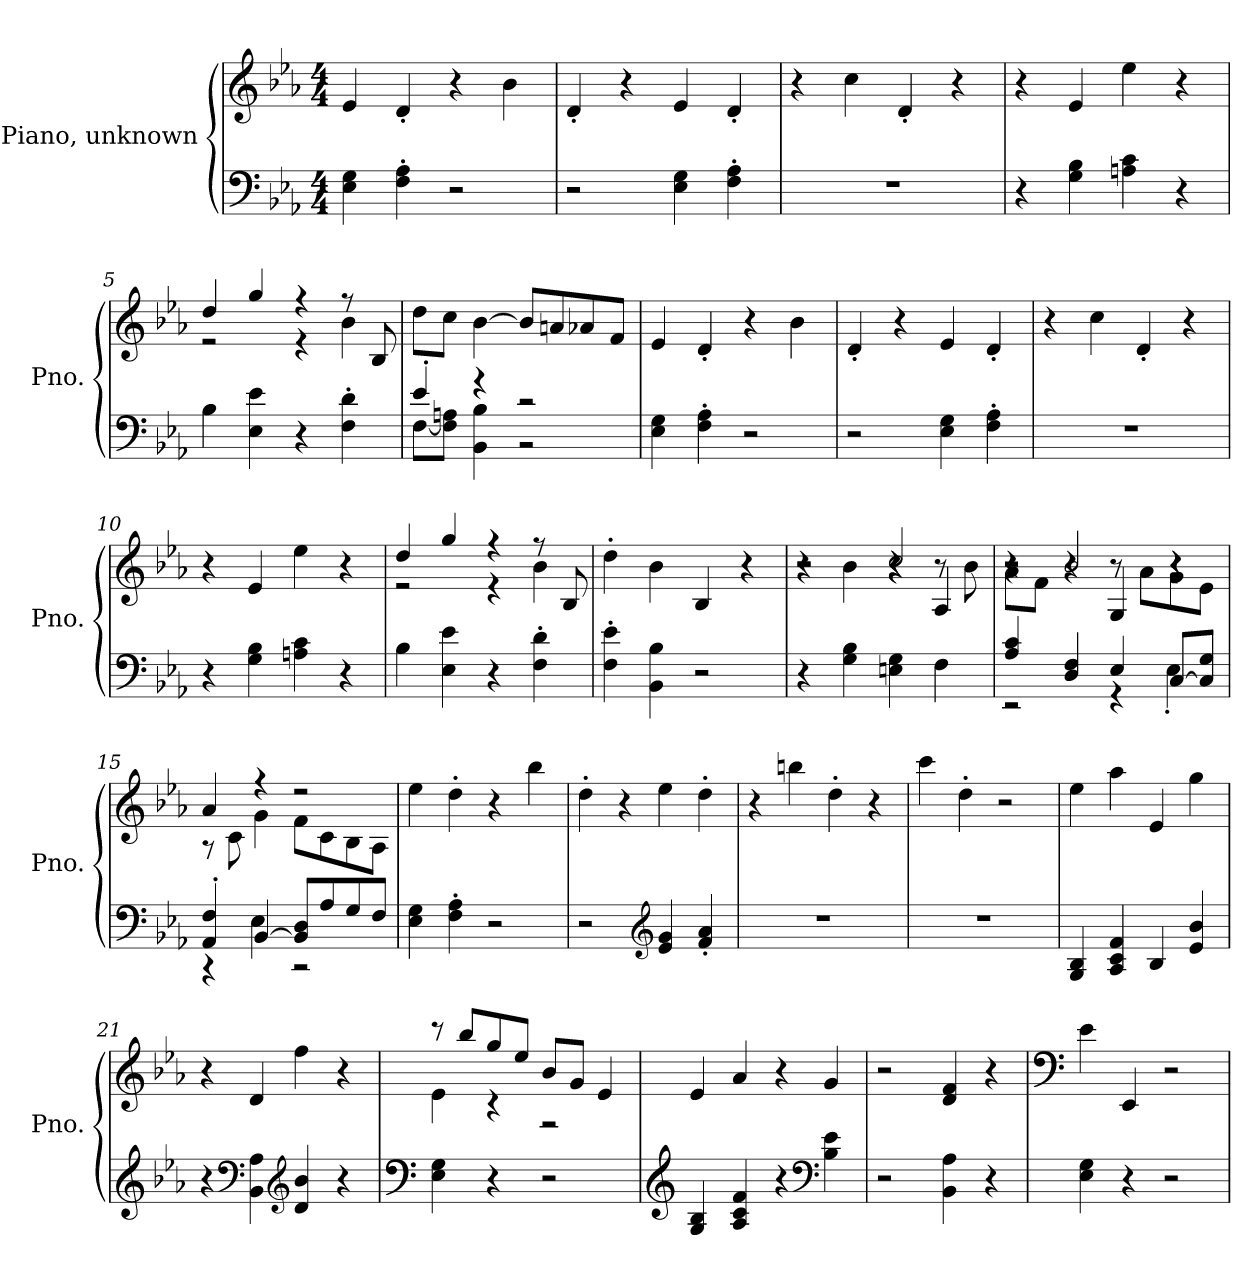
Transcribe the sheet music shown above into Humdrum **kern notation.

**kern	**kern
*part1	*part1
*staff2	*staff1
*I"Piano, unknown	*
*I'Pno.	*
*clefF4	*clefG2
*k[b-e-a-]	*k[b-e-a-]
*M4/4	*M4/4
*MM120	*MM120
=1	=1
4E-\ 4G\	4e-/
4F\' 4A-\'	4d'/
2r	4r
.	4b-\
=2	=2
2r	4d'/
.	4r
4E-\ 4G\	4e-/
4F\' 4A-\'	4d'/
=3	=3
1r	4r
.	4cc\
.	4d'/
.	4r
=4	=4
4r	4r
4G\ 4B-\	4e-/
4An\ 4c\	4ee-\
4r	4r
=5	=5
*	*^
4B-\	4dd/	2r
4E-\ 4e-\	4gg/	.
4r	4r	4r
4F\' 4d\'	8r	4b-\
.	8B-/	.
*	*v	*v
=6	=6
*^	*
4e-'/	[8F\L	8dd\L
.	8F\] 8An\J	8cc\J
4r	4BB-\ 4B-\	[4b-\
2r	2r	8b-/L]
.	.	8an/
.	.	8a-X/
.	.	8f/J
*v	*v	*
=7	=7
4E-\ 4G\	4e-/
4F\' 4A-\'	4d'/
2r	4r
.	4b-\
!!LO:LB:g=z
=8	=8
2r	4d'/
.	4r
4E-\ 4G\	4e-/
4F\' 4A-\'	4d'/
=9	=9
1r	4r
.	4cc\
.	4d'/
.	4r
=10	=10
4r	4r
4G\ 4B-\	4e-/
4An\ 4c\	4ee-\
4r	4r
=11	=11
*	*^
4B-\	4dd/	2r
4E-\ 4e-\	4gg/	.
4r	4r	4r
4F\' 4d\'	8r	4b-\
.	8B-/	.
*	*v	*v
=12	=12
4F\' 4e-\'	4dd'\
4BB-\ 4B-\	4b-\
2r	4B-/
.	4r
=13	=13
*	*^
*	*	*^
4r	2r	4r	2r
4G\ 4B-\	.	4b-\	.
4En\ 4G\	2cc/	4r	4r
4F\	.	8r	4A-/
.	.	8b-\	.
=14	=14	=14	=14
*^	*	*	*
4A-/ 4c/	2r	4r	8a-\L	2r
.	.	.	8f\J	.
4D/ 4F/	.	2b-/	4r	.
4E-/	4r	.	8r	4G/
.	.	.	8a-\L	.
[8C/L	4E-'\	4r	8g\	4r
8C/] 8G/J	.	.	8e-\J	.
*	*	*	*v	*v
!!LO:LB:g=z
=15	=15	=15	=15
4AA-/' 4F/'	4r	4a-/	8r
.	.	.	8c\
[4BB-/	4E-\	4r	4g\
8BB-/] 8D/L	2r	2r	8f\L
8A-/	.	.	8c\
8G/	.	.	8B-\
8F/J	.	.	8A-\J
*v	*v	*	*
*	*v	*v
=16	=16
4E-\ 4G\	4ee-\
4F\' 4A-\'	4dd'\
2r	4r
.	4bb-\
=17	=17
2r	4dd'\
.	4r
*clefG2	*
4e-/ 4g/	4ee-\
4f/' 4a-/'	4dd'\
=18	=18
1r	4r
.	4bbn\
.	4dd'\
.	4r
=19	=19
1r	4ccc\
.	4dd'\
.	2r
=20	=20
4G/ 4B-/	4ee-\
4A-/ 4c/ 4f/	4aa-\
4B-/	4e-/
4e-/ 4b-/	4gg\
=21	=21
4r	4r
*clefF4	*
4BB-\ 4A-\	4d/
*clefG2	*
4d/ 4b-/	4ff\
4r	4r
!!LO:LB:g=z
=22	=22
*clefF4	*
*	*^
4E-\ 4G\	8r	4e-\
.	8bb-/L	.
4r	8gg/	4r
.	8ee-/J	.
2r	8b-/L	2r
.	8g/J	.
.	4e-/	.
*	*v	*v
=23	=23
*clefG2	*
4G/ 4B-/	4e-/
4A-/ 4c/ 4f/	4a-/
4r	4r
*clefF4	*
4B-\ 4e-\	4g/
=24	=24
2r	2r
4BB-\ 4A-\	4d/ 4f/
4r	4r
=25	=25
*	*clefF4
4E-\ 4G\	4e-\
4r	4EE-/
2r	2r
=	=
*-	*-
